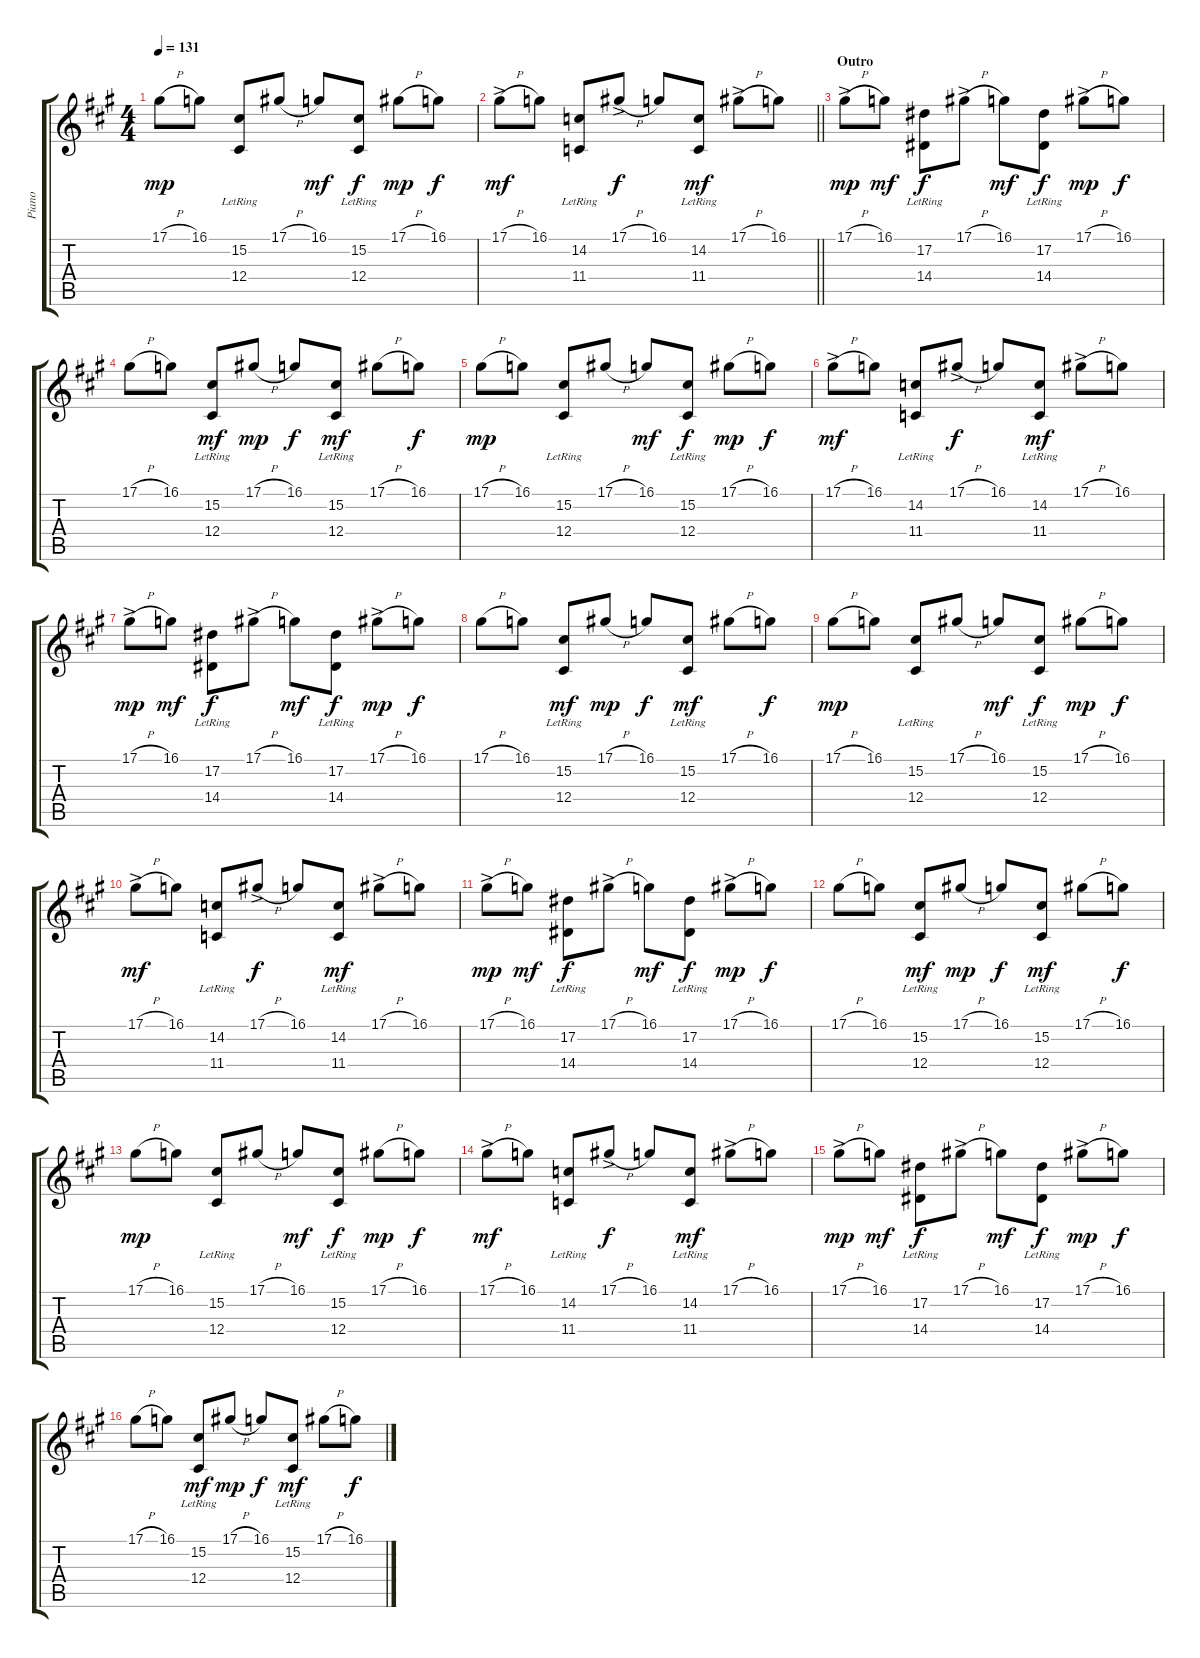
\track ("Piano" "Piano") {instrument acousticgrandpiano}
\staff {score tabs}
\tuning (Eb4 Bb3 Gb3 Db3 Ab2 Eb2) {hide}
\ts (4 4)
\tempo 131
\clef g2
\ks a
17.1{h}.8{dy mp} 16.1.8 (15.2{lr} 12.4{lr}).8 17.1{h}.8 16.1.8{dy mf} (15.2{lr} 12.4{lr}).8{dy f} 17.1{h}.8{dy mp} 16.1.8{dy f} |
\barLineRight lightlight
17.1{h ac}.8{dy mf} 16.1.8 (14.2{lr} 11.4{lr}).8 17.1{h ac}.8{dy f} 16.1.8 (14.2{lr} 11.4{lr}).8{dy mf} 17.1{h ac}.8 16.1.8 |
\section ("" "Outro")
17.1{h ac}.8{dy mp} 16.1.8{dy mf} (17.2{lr} 14.4{lr}).8{dy f} 17.1{h ac}.8 16.1.8{dy mf} (17.2{lr} 14.4{lr}).8{dy f} 17.1{h ac}.8{dy mp} 16.1.8{dy f} |
17.1{h}.8 16.1.8 (15.2{lr} 12.4{lr}).8{dy mf} 17.1{h}.8{dy mp} 16.1.8{dy f} (15.2{lr} 12.4{lr}).8{dy mf} 17.1{h}.8 16.1.8{dy f} |
17.1{h}.8{dy mp} 16.1.8 (15.2{lr} 12.4{lr}).8 17.1{h}.8 16.1.8{dy mf} (15.2{lr} 12.4{lr}).8{dy f} 17.1{h}.8{dy mp} 16.1.8{dy f} |
17.1{h ac}.8{dy mf} 16.1.8 (14.2{lr} 11.4{lr}).8 17.1{h ac}.8{dy f} 16.1.8 (14.2{lr} 11.4{lr}).8{dy mf} 17.1{h ac}.8 16.1.8 |
17.1{h ac}.8{dy mp} 16.1.8{dy mf} (17.2{lr} 14.4{lr}).8{dy f} 17.1{h ac}.8 16.1.8{dy mf} (17.2{lr} 14.4{lr}).8{dy f} 17.1{h ac}.8{dy mp} 16.1.8{dy f} |
17.1{h}.8 16.1.8 (15.2{lr} 12.4{lr}).8{dy mf} 17.1{h}.8{dy mp} 16.1.8{dy f} (15.2{lr} 12.4{lr}).8{dy mf} 17.1{h}.8 16.1.8{dy f} |
17.1{h}.8{dy mp} 16.1.8 (15.2{lr} 12.4{lr}).8 17.1{h}.8 16.1.8{dy mf} (15.2{lr} 12.4{lr}).8{dy f} 17.1{h}.8{dy mp} 16.1.8{dy f} |
17.1{h ac}.8{dy mf} 16.1.8 (14.2{lr} 11.4{lr}).8 17.1{h ac}.8{dy f} 16.1.8 (14.2{lr} 11.4{lr}).8{dy mf} 17.1{h ac}.8 16.1.8 |
17.1{h ac}.8{dy mp} 16.1.8{dy mf} (17.2{lr} 14.4{lr}).8{dy f} 17.1{h ac}.8 16.1.8{dy mf} (17.2{lr} 14.4{lr}).8{dy f} 17.1{h ac}.8{dy mp} 16.1.8{dy f} |
17.1{h}.8 16.1.8 (15.2{lr} 12.4{lr}).8{dy mf} 17.1{h}.8{dy mp} 16.1.8{dy f} (15.2{lr} 12.4{lr}).8{dy mf} 17.1{h}.8 16.1.8{dy f} |
17.1{h}.8{dy mp} 16.1.8 (15.2{lr} 12.4{lr}).8 17.1{h}.8 16.1.8{dy mf} (15.2{lr} 12.4{lr}).8{dy f} 17.1{h}.8{dy mp} 16.1.8{dy f} |
17.1{h ac}.8{dy mf} 16.1.8 (14.2{lr} 11.4{lr}).8 17.1{h ac}.8{dy f} 16.1.8 (14.2{lr} 11.4{lr}).8{dy mf} 17.1{h ac}.8 16.1.8 |
17.1{h ac}.8{dy mp} 16.1.8{dy mf} (17.2{lr} 14.4{lr}).8{dy f} 17.1{h ac}.8 16.1.8{dy mf} (17.2{lr} 14.4{lr}).8{dy f} 17.1{h ac}.8{dy mp} 16.1.8{dy f} |
17.1{h}.8 16.1.8 (15.2{lr} 12.4{lr}).8{dy mf} 17.1{h}.8{dy mp} 16.1.8{dy f} (15.2{lr} 12.4{lr}).8{dy mf} 17.1{h}.8 16.1.8{dy f}
